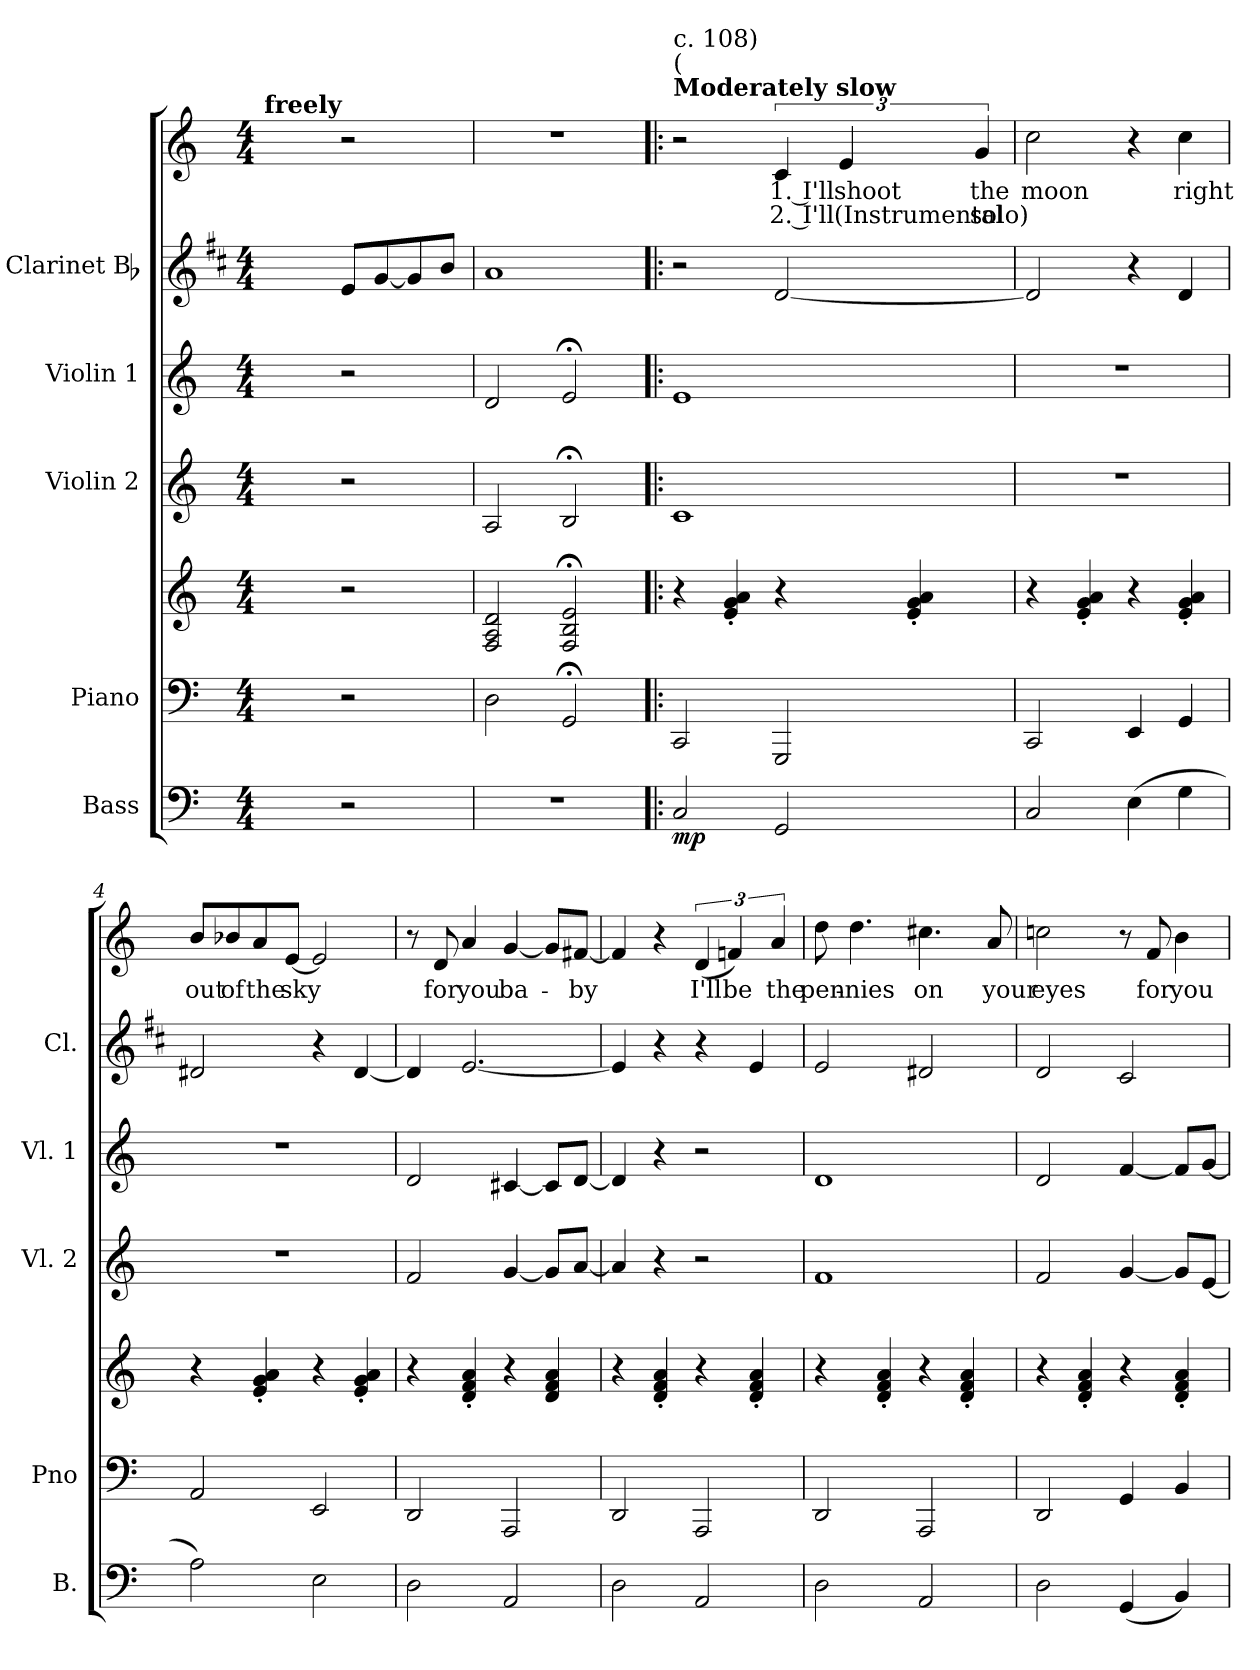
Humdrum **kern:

**kern	**dynam	**kern	**kern	**dynam	**kern	**kern	**kern	**kern	**text	**text
*part6	*part6	*part5	*part5	*part5	*part4	*part3	*part2	*part1	*part1	*part1
*staff7	*staff7	*staff6	*staff5	*staff5/6	*staff4	*staff3	*staff2	*staff1	*staff1	*staff1
*I"Bass	*	*I"Piano	*	*	*I"Violin 2	*I"Violin 1	*I"Clarinet Bb	*	*	*
*I'B.	*	*I'Pno	*	*	*I'Vl. 2	*I'Vl. 1	*I'Cl.	*	*	*
*clefF4	*	*clefF4	*clefG2	*	*clefG2	*clefG2	*clefG2	*clefG2	*	*
*	*	*	*	*	*	*	*ITrd1c2	*	*	*
*k[]	*	*k[]	*k[]	*	*k[]	*k[]	*k[]	*k[]	*	*
*M4/4	*	*M4/4	*M4/4	*	*M4/4	*M4/4	*M4/4	*M4/4	*	*
=	=	=	=	=	=	=	=	=	=	=
!	!	!	!	!	!	!	!	!LO:TX:a:B:t=freely	!	!
2ryy	.	2ryy	2ryy	.	2ryy	2ryy	2ryy	2ryy	.	.
2r	.	2r	2r	.	2r	2r	8d/L	2r	.	.
.	.	.	.	.	.	.	[8f/	.	.	.
.	.	.	.	.	.	.	8f/]	.	.	.
.	.	.	.	.	.	.	8a/J	.	.	.
=1	=1	=1	=1	=1	=1	=1	=1	=1	=1	=1
1r	.	2D\	2F/ 2A/ 2d/	.	2A/	2d/	1g	1r	.	.
.	.	2GG;/	2F/; 2B/; 2e/;	.	2B;/	2e;/	.	.	.	.
=2!|:	=2!|:	=2!|:	=2!|:	=2!|:	=2!|:	=2!|:	=2!|:	=2!|:	=2!|:	=2!|:
!	!	!	!	!	!	!	!	!LO:TX:a:B:t=Moderately slow	!	!
!	!	!	!	!	!	!	!	!LO:TX:a:t=(	!	!
!	!	!	!	!	!	!	!	!LO:TX:a:t=c. 108)	!	!
!	!LO:DY:b	!	!	!LO:DY:b=2	!	!	!	!	!	!
!	!	!	!	!LO:DY:n=1:b	!	!	!	!	!	!
2C/	mp	2CC/	4r	mp mp	1c	1e	2r	2r	.	.
.	.	.	4e/' 4g/' 4a/'	.	.	.	.	.	.	.
!	!	!	!	!	!	!	!	!	!LO:LY:b	!LO:LY:b
2GG/	.	2GGG/	4r	.	.	.	[2c/	6c/	1. I'll	2. I'll
!	!	!	!	!	!	!	!	!	!LO:LY:b	!LO:LY:b
.	.	.	.	.	.	.	.	6e/	shoot	(Instrumental
.	.	.	4e/' 4g/' 4a/'	.	.	.	.	.	.	.
!	!	!	!	!	!	!	!	!	!LO:LY:b	!LO:LY:b
.	.	.	.	.	.	.	.	6g/	the	solo)
=3	=3	=3	=3	=3	=3	=3	=3	=3	=3	=3
!	!	!	!	!	!	!	!	!	!LO:LY:b	!
2C/	.	2CC/	4r	.	1r	1r	2c/]	2cc\	moon	.
.	.	.	4e/' 4g/' 4a/'	.	.	.	.	.	.	.
(<4E\	.	4EE/	4r	.	.	.	4r	4r	.	.
!	!	!	!	!	!	!	!	!	!LO:LY:b	!
4G\	.	4GG/	4e/' 4g/' 4a/'	.	.	.	4c/	4cc\	right	.
!!LO:PB:g=z
=4	=4	=4	=4	=4	=4	=4	=4	=4	=4	=4
!	!	!	!	!	!	!	!	!	!LO:LY:b	!
2A\)	.	2AA/	4r	.	1r	1r	2c#X/	8b/L	out	.
!	!	!	!	!	!	!	!	!	!LO:LY:b	!
.	.	.	.	.	.	.	.	8b-X/	of	.
!	!	!	!	!	!	!	!	!	!LO:LY:b	!
.	.	.	4e/' 4g/' 4a/'	.	.	.	.	8a/	the	.
!	!	!	!	!	!	!	!	!	!LO:LY:b	!
.	.	.	.	.	.	.	.	[8e/J	sky	.
2E\	.	2EE/	4r	.	.	.	4r	2e/]	.	.
.	.	.	4e/' 4g/' 4a/'	.	.	.	[4c#/	.	.	.
=5	=5	=5	=5	=5	=5	=5	=5	=5	=5	=5
2D\	.	2DD/	4r	.	2f/	2d/	4c#/]	8r	.	.
!	!	!	!	!	!	!	!	!	!LO:LY:b	!
.	.	.	.	.	.	.	.	8d/	for	.
!	!	!	!	!	!	!	!	!	!LO:LY:b	!
.	.	.	4d/' 4f/' 4a/'	.	.	.	[2.d/	4a/	you	.
!	!	!	!	!	!	!	!	!	!LO:LY:b	!
2AA/	.	2AAA/	4r	.	[4g/	[4c#X/	.	[4g/	ba-	.
.	.	.	4d/ 4f/ 4a/	.	8g/L]	8c#/L]	.	8g/L]	.	.
!	!	!	!	!	!	!	!	!	!LO:LY:b	!
.	.	.	.	.	[8a/J	[8d/J	.	[8f#X/J	-by	.
=6	=6	=6	=6	=6	=6	=6	=6	=6	=6	=6
2D\	.	2DD/	4r	.	4a/]	4d/]	4d/]	4f#/]	.	.
.	.	.	4d/' 4f/' 4a/'	.	4r	4r	4r	4r	.	.
!	!	!	!	!	!	!	!	!	!LO:LY:b	!
2AA/	.	2AAA/	4r	.	2r	2r	4r	(<6d/	I'll	.
!	!	!	!	!	!	!	!	!	!LO:LY:b	!
.	.	.	.	.	.	.	.	6fn/)	be	.
.	.	.	4d/' 4f/' 4a/'	.	.	.	4d/	.	.	.
!	!	!	!	!	!	!	!	!	!LO:LY:b	!
.	.	.	.	.	.	.	.	6a/	the	.
=7	=7	=7	=7	=7	=7	=7	=7	=7	=7	=7
!	!	!	!	!	!	!	!	!	!LO:LY:b	!
2D\	.	2DD/	4r	.	1f	1d	2d/	8dd\	pen-	.
!	!	!	!	!	!	!	!	!	!LO:LY:b	!
.	.	.	.	.	.	.	.	4.dd\	-nies	.
.	.	.	4d/' 4f/' 4a/'	.	.	.	.	.	.	.
!	!	!	!	!	!	!	!	!	!LO:LY:b	!
2AA/	.	2AAA/	4r	.	.	.	2c#X/	4.cc#X\	on	.
.	.	.	4d/' 4f/' 4a/'	.	.	.	.	.	.	.
!	!	!	!	!	!	!	!	!	!LO:LY:b	!
.	.	.	.	.	.	.	.	8a/	your	.
=8	=8	=8	=8	=8	=8	=8	=8	=8	=8	=8
!	!	!	!	!	!	!	!	!	!LO:LY:b	!
2D\	.	2DD/	4r	.	2f/	2d/	2c/	2ccn\	eyes	.
.	.	.	4d/' 4f/' 4a/'	.	.	.	.	.	.	.
(<4GG/	.	4GG/	4r	.	[4g/	[4f/	2B/	8r	.	.
!	!	!	!	!	!	!	!	!	!LO:LY:b	!
.	.	.	.	.	.	.	.	8f/	for	.
!	!	!	!	!	!	!	!	!	!LO:LY:b	!
4BB/)	.	4BB/	4d/' 4f/' 4a/'	.	8g/L]	8f/L]	.	4b\	you	.
.	.	.	.	.	[8e/J	[8g/J	.	.	.	.
=	=	=	=	=	=	=	=	=	=	=
*-	*-	*-	*-	*-	*-	*-	*-	*-	*-	*-
